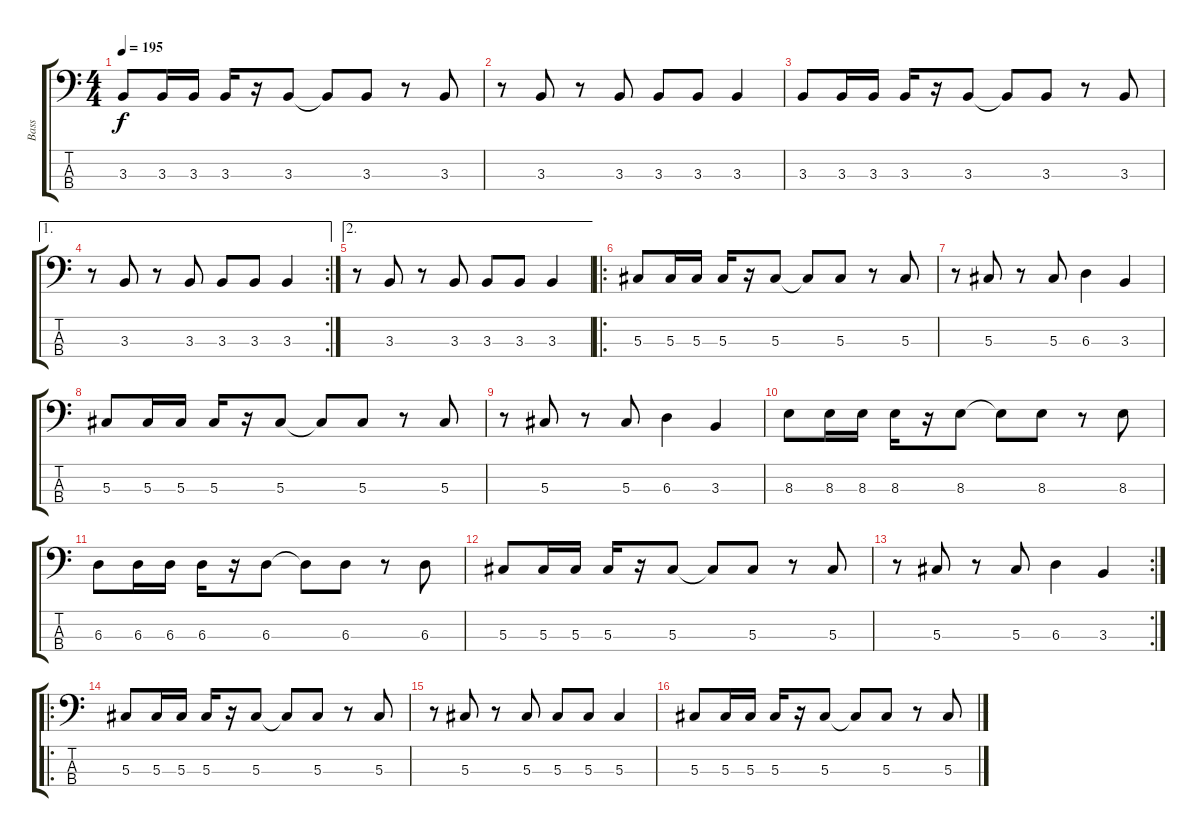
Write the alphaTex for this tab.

\track ("Bass" "Bass") {instrument electricbasspick}
\staff {score tabs}
\tuning (Gb2 Db2 Ab1 Eb1) {hide}
\ts (4 4)
\tempo 195
\clef f4
\ks c
3.3.8{dy f} 3.3.16 3.3.16 3.3.16 r.16 3.3.8 3.3{t}.8 3.3.8 r.8 3.3.8 |
r.8 3.3.8 r.8 3.3.8 3.3.8 3.3.8 3.3.4 |
3.3.8 3.3.16 3.3.16 3.3.16 r.16 3.3.8 3.3{t}.8 3.3.8 r.8 3.3.8 |
\ae 1
\rc 2
r.8 3.3.8 r.8 3.3.8 3.3.8 3.3.8 3.3.4 |
\ae 2
r.8 3.3.8 r.8 3.3.8 3.3.8 3.3.8 3.3.4 |
\ro
5.3.8 5.3.16 5.3.16 5.3.16 r.16 5.3.8 5.3{t}.8 5.3.8 r.8 5.3.8 |
r.8 5.3.8 r.8 5.3.8 6.3.4 3.3.4 |
5.3.8 5.3.16 5.3.16 5.3.16 r.16 5.3.8 5.3{t}.8 5.3.8 r.8 5.3.8 |
r.8 5.3.8 r.8 5.3.8 6.3.4 3.3.4 |
8.3.8 8.3.16 8.3.16 8.3.16 r.16 8.3.8 8.3{t}.8 8.3.8 r.8 8.3.8 |
6.3.8 6.3.16 6.3.16 6.3.16 r.16 6.3.8 6.3{t}.8 6.3.8 r.8 6.3.8 |
5.3.8 5.3.16 5.3.16 5.3.16 r.16 5.3.8 5.3{t}.8 5.3.8 r.8 5.3.8 |
\rc 2
r.8 5.3.8 r.8 5.3.8 6.3.4 3.3.4 |
\ro
5.3.8 5.3.16 5.3.16 5.3.16 r.16 5.3.8 5.3{t}.8 5.3.8 r.8 5.3.8 |
r.8 5.3.8 r.8 5.3.8 5.3.8 5.3.8 5.3.4 |
5.3.8 5.3.16 5.3.16 5.3.16 r.16 5.3.8 5.3{t}.8 5.3.8 r.8 5.3.8
